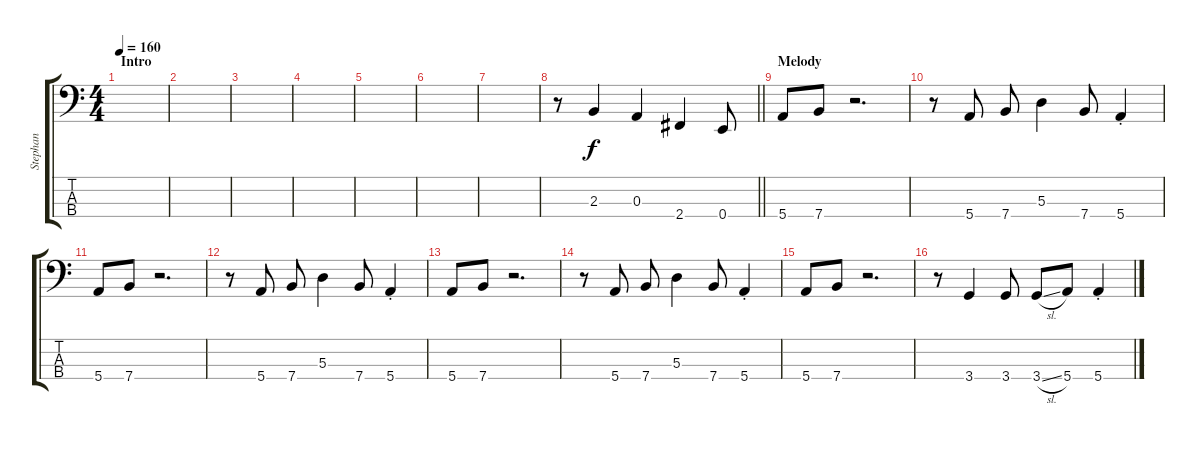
\track ("Stephan" "Stephan") {instrument electricbasspick}
\staff {score tabs}
\tuning (G2 D2 A1 E1) {hide}
\ts (4 4)
\section ("" "Intro")
\tempo 160
\clef f4
\ks c
|
|
|
|
|
|
|
\barLineRight lightlight
r.8 2.3.4 0.3.4 2.4.4 0.4.8 |
\section ("" "Melody")
5.4.8 7.4.8 r.2{d} |
r.8 5.4.8 7.4.8 5.3.4 7.4.8 5.4{st}.4 |
5.4.8 7.4.8 r.2{d} |
r.8 5.4.8 7.4.8 5.3.4 7.4.8 5.4{st}.4 |
5.4.8 7.4.8 r.2{d} |
r.8 5.4.8 7.4.8 5.3.4 7.4.8 5.4{st}.4 |
5.4.8 7.4.8 r.2{d} |
r.8 3.4.4 3.4.8 3.4{sl}.8 5.4.8 5.4{st}.4
